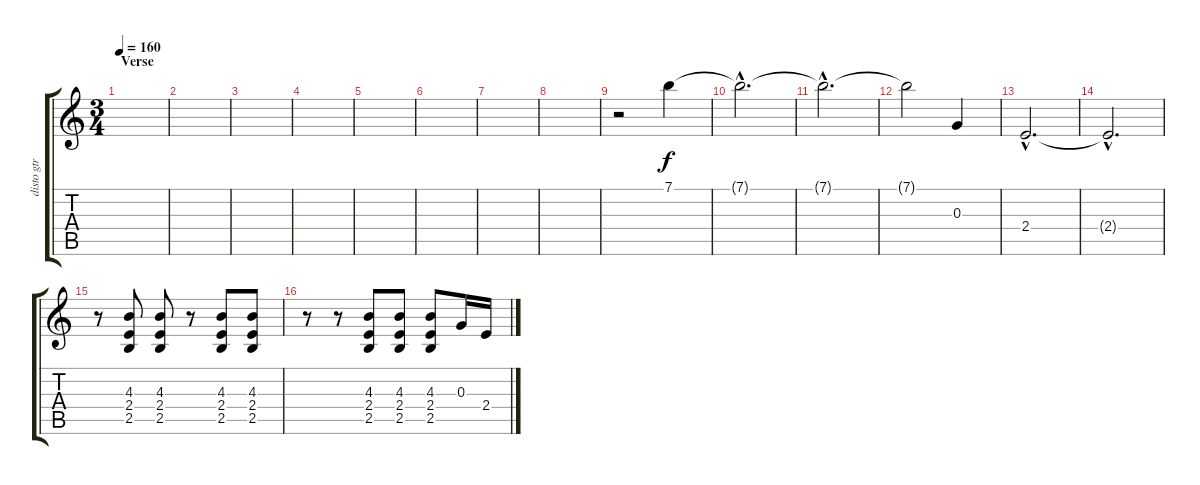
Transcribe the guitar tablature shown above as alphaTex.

\track ("disto gtr" "disto gtr") {instrument distortionguitar}
\staff {score tabs}
\tuning (E4 B3 G3 D3 A2 E2) {hide}
\ts (3 4)
\section ("" "Verse")
\tempo 160
\clef g2
\ks c
|
|
|
|
|
|
|
|
r.2 7.1.4 |
7.1{hac t}.2{d} |
7.1{hac t}.2{d} |
7.1{t}.2 0.3.4 |
2.4{hac}.2{d} |
2.4{hac t}.2{d} |
r.8 (4.3 2.4 2.5).8 (4.3 2.4 2.5).8 r.8 (4.3 2.4 2.5).8 (4.3 2.4 2.5).8 |
r.8 r.8 (4.3 2.4 2.5).8 (4.3 2.4 2.5).8 (4.3 2.4 2.5).8 0.3.16 2.4.16
